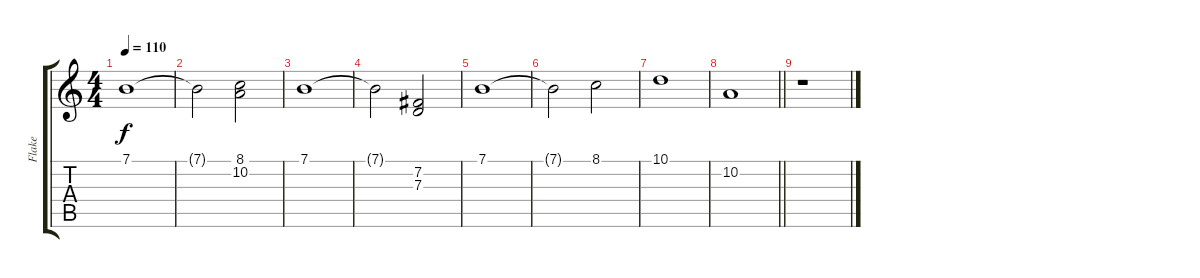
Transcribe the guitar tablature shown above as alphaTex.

\track ("Flake" "Flake") {instrument brasssection}
\staff {score tabs}
\tuning (E4 B3 G3 D3 A2 E2) {hide}
\ts (4 4)
\tempo 110
\clef g2
\ks c
7.1.1{dy f} |
7.1{t}.2 (8.1 10.2).2 |
7.1.1 |
7.1{t}.2 (7.2 7.3).2 |
7.1.1 |
7.1{t}.2 8.1.2 |
10.1.1 |
\barLineRight lightlight
10.2.1 |
r.1
